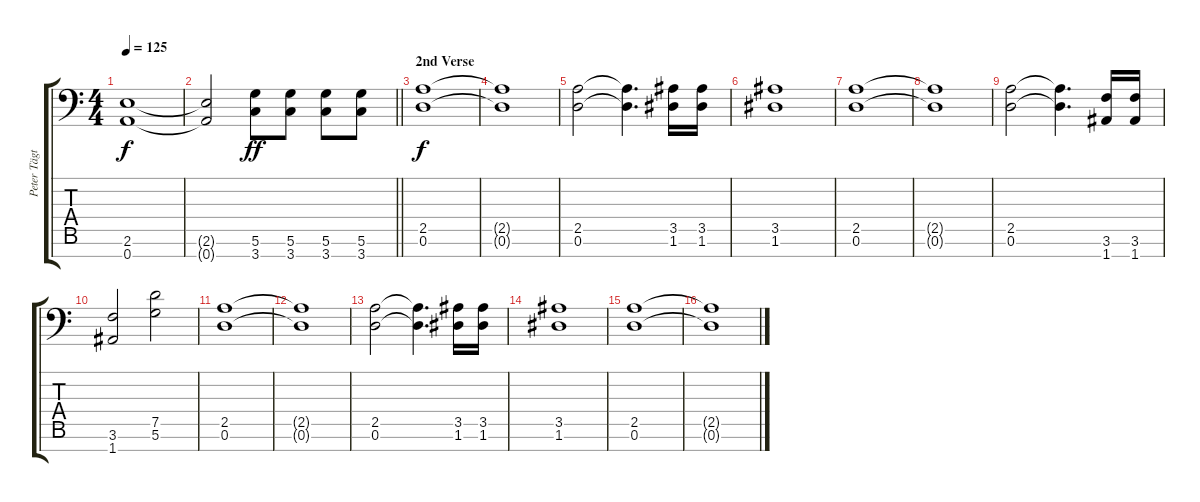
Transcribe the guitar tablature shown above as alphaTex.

\track ("Peter Tägtgren (Rythm Guitar I)" "Peter Tägt") {instrument distortionguitar}
\staff {score tabs}
\tuning (D4 A3 F3 C3 G2 D2 A1) {hide}
\ts (4 4)
\tempo 125
\clef f4
\ks c
(2.6{t} 0.7{t}).1{dy f} |
\barLineRight lightlight
(2.6{t} 0.7{t}).2 (5.6 3.7).8{dy ff} (5.6 3.7).8 (5.6 3.7).8 (5.6 3.7).8 |
\section ("" "2nd Verse")
(2.5 0.6).1{dy f} |
(2.5{t} 0.6{t}).1 |
(2.5 0.6).2 (2.5{t} 0.6{t}).4{d} (3.5 1.6).16 (3.5 1.6).16 |
(3.5 1.6).1 |
(2.5 0.6).1 |
(2.5{t} 0.6{t}).1 |
(2.5 0.6).2 (2.5{t} 0.6{t}).4{d} (3.6 1.7).16 (3.6 1.7).16 |
(3.6 1.7).2 (7.5 5.6).2 |
(2.5 0.6).1 |
(2.5{t} 0.6{t}).1 |
(2.5 0.6).2 (2.5{t} 0.6{t}).4{d} (3.5 1.6).16 (3.5 1.6).16 |
(3.5 1.6).1 |
(2.5 0.6).1 |
(2.5{t} 0.6{t}).1
